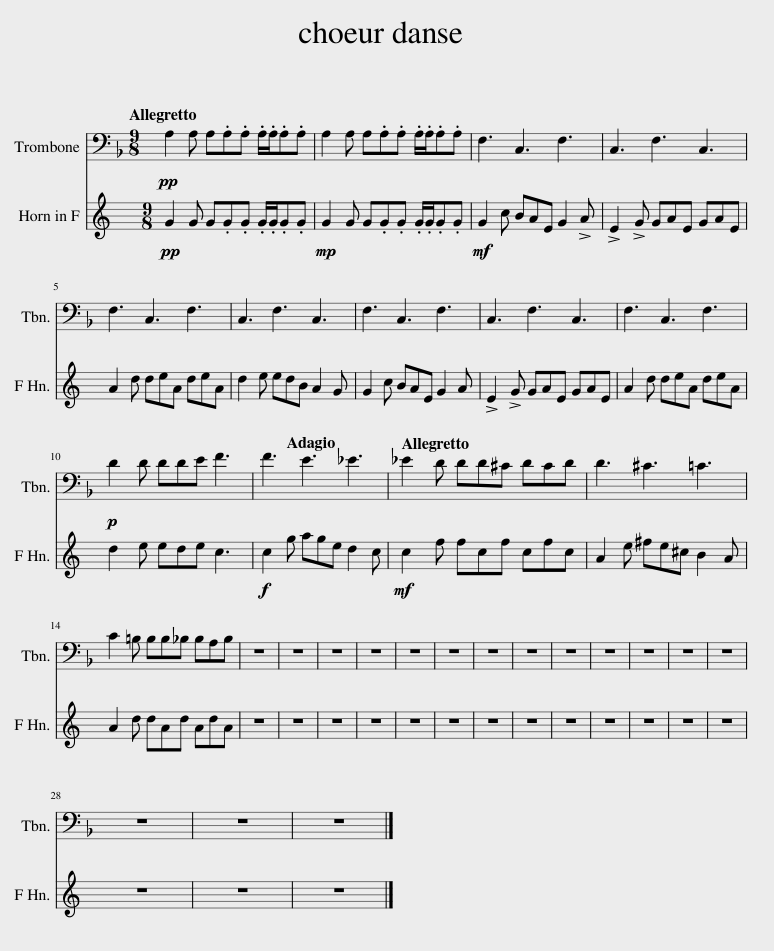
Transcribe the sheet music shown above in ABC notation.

X:1
%%score 1 2
L:1/8
Q:1/4=116
M:9/8
I:linebreak $
K:F
V:1 bass
V:2 treble transpose=-7
V:1
!pp! A,2 A, A,.A,.A, .A,/.A,/.A,.A, | A,2 A, A,.A,.A, .A,/.A,/.A,.A, | F,3 C,3 F,3 | C,3 F,3 C,3 |$ F,3 C,3 F,3 | %5
 C,3 F,3 C,3 | F,3 C,3 F,3 | C,3 F,3 C,3 | F,3 C,3 F,3 |$!p! D2 D DDE F3 | %10
 F3 E3 _E3[Q:1/4=71] |[Q:1/4=116] _E2 D DD^C DCD | D3 ^C3 =C3 |$ C2 =B, B,B,_B, B,A,B, | z9 | %15
 z9 | z9 | z9 | z9 | z9 | %20
 z9 | z9 | z9 | z9 | z9 | %25
 z9 | z9 |$ z9 | z9 | z9 |] %30
V:2
[K:C]!pp! G2 G G.G.G .G/.G/.G.G |!mp! G2 G G.G.G .G/.G/.G.G |!mf! G2 c BAE G2 !>!A | !>!E2 !>!G GAE GAE |$ A2 d deA deA | %5
 d2 e edB A2 G | G2 c BAE G2 A | !>!E2 !>!G GAE GAE | A2 d deA deA |$ d2 e ede c3 | %10
!f! c2 g age d2 c |!mf! c2 f fcf cfc | A2 e ^fe^c B2 A |$ A2 d dAd AdA | z9 | %15
 z9 | z9 | z9 | z9 | z9 | %20
 z9 | z9 | z9 | z9 | z9 | %25
 z9 | z9 |$ z9 | z9 | z9 |] %30
